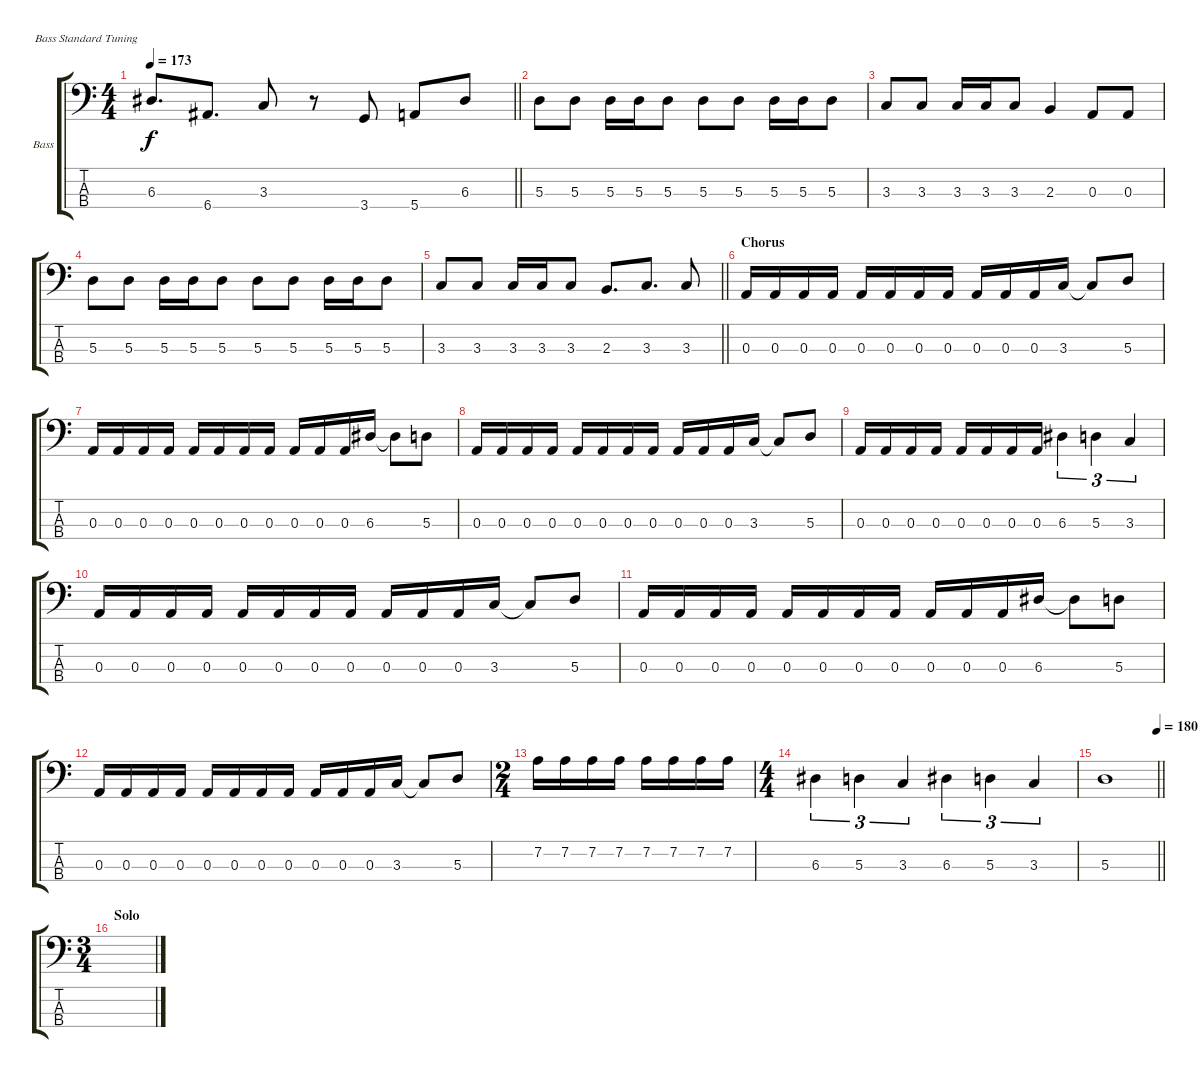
\bracketExtendMode groupsimilarinstruments
\firstSystemTrackNameOrientation horizontal
\otherSystemsTrackNameOrientation horizontal
\track ("Bass" "Bass") {instrument electricbasspick}
\staff {score tabs}
\tuning (G2 D2 A1 E1)
\ts (4 4)
\tempo 173
\clef f4
\barLineRight lightlight
\ks c
6.3.8{d dy f} 6.4.8{d} 3.3.8 r.8 3.4.8 5.4.8 6.3.8 |
5.3.8 5.3.8 5.3.16 5.3.16 5.3.8 5.3.8 5.3.8 5.3.16 5.3.16 5.3.8 |
3.3.8 3.3.8 3.3.16 3.3.16 3.3.8 2.3.4 0.3.8 0.3.8 |
5.3.8 5.3.8 5.3.16 5.3.16 5.3.8 5.3.8 5.3.8 5.3.16 5.3.16 5.3.8 |
\barLineRight lightlight
3.3.8 3.3.8 3.3.16 3.3.16 3.3.8 2.3.8{d} 3.3.8{d} 3.3.8 |
\section ("" "Chorus")
0.3.16 0.3.16 0.3.16 0.3.16 0.3.16 0.3.16 0.3.16 0.3.16 0.3.16 0.3.16 0.3.16 3.3.16 3.3{t}.8 5.3.8 |
0.3.16 0.3.16 0.3.16 0.3.16 0.3.16 0.3.16 0.3.16 0.3.16 0.3.16 0.3.16 0.3.16 6.3.16 6.3{t}.8 5.3.8 |
0.3.16 0.3.16 0.3.16 0.3.16 0.3.16 0.3.16 0.3.16 0.3.16 0.3.16 0.3.16 0.3.16 3.3.16 3.3{t}.8 5.3.8 |
0.3.16 0.3.16 0.3.16 0.3.16 0.3.16 0.3.16 0.3.16 0.3.16 6.3.4{tu (3 2)} 5.3.4{tu (3 2)} 3.3.4{tu (3 2)} |
0.3.16 0.3.16 0.3.16 0.3.16 0.3.16 0.3.16 0.3.16 0.3.16 0.3.16 0.3.16 0.3.16 3.3.16 3.3{t}.8 5.3.8 |
0.3.16 0.3.16 0.3.16 0.3.16 0.3.16 0.3.16 0.3.16 0.3.16 0.3.16 0.3.16 0.3.16 6.3.16 6.3{t}.8 5.3.8 |
0.3.16 0.3.16 0.3.16 0.3.16 0.3.16 0.3.16 0.3.16 0.3.16 0.3.16 0.3.16 0.3.16 3.3.16 3.3{t}.8 5.3.8 |
\ts (2 4)
7.2.16 7.2.16 7.2.16 7.2.16 7.2.16 7.2.16 7.2.16 7.2.16 |
\ts (4 4)
6.3.4{tu (3 2)} 5.3.4{tu (3 2)} 3.3.4{tu (3 2)} 6.3.4{tu (3 2)} 5.3.4{tu (3 2)} 3.3.4{tu (3 2)} |
\tempo (180 1)
\barLineRight lightlight
5.3.1 |
\ts (3 4)
\section ("" "Solo")
